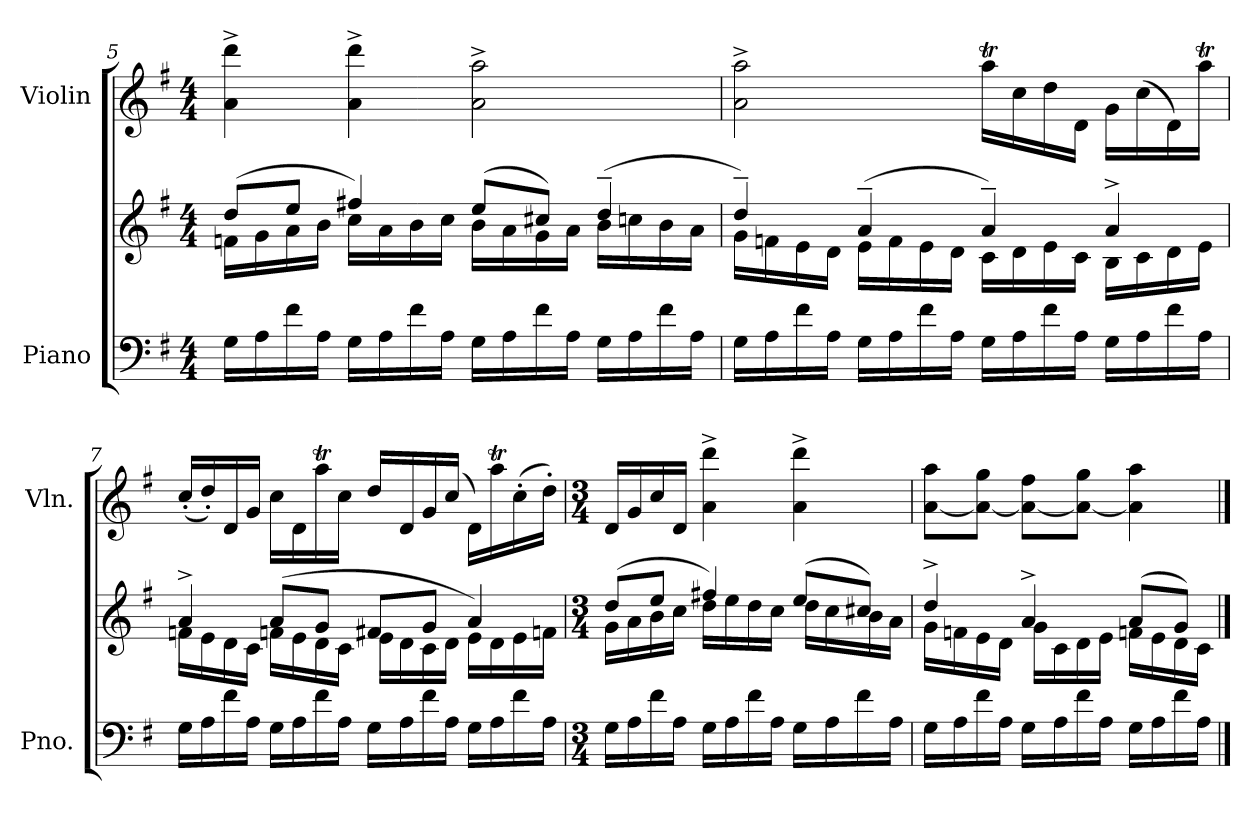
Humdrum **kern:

**kern	**kern	**kern
*part2	*part2	*part1
*staff3	*staff2	*staff1
*I"Piano	*	*I"Violin
*I'Pno.	*	*I'Vln.
*clefF4	*clefG2	*clefG2
*k[f#]	*k[f#]	*k[f#]
*G:	*G:	*G:
*M4/4	*M4/4	*M4/4
*MM78	*MM78	*MM78
=5	=5	=5
*	*^	*
16GLL	(8ddL	16fnLL	4a^ 4ddd^
16A	.	16g	.
16f#	8eeJ	16a	.
16AJJ	.	16bJJ	.
16GLL	4ff#X)	16ccLL	4a^ 4ddd^
16A	.	16a	.
16f#	.	16b	.
16AJJ	.	16ccJJ	.
16GLL	(8eeL	16bLL	2a^ 2aa^
16A	.	16a	.
16f#	8cc#XJ)	16g	.
16AJJ	.	16aJJ	.
16GLL	(4dd~	16bLL	.
16A	.	16ccn	.
16f#	.	16b	.
16AJJ	.	16aJJ	.
=6	=6	=6	=6
16GLL	4dd~)	16gLL	2a^ 2aa^
16A	.	16fn	.
16f#	.	16e	.
16AJJ	.	16dJJ	.
16GLL	(4a~	16eLL	.
16A	.	16f	.
16f#	.	16e	.
16AJJ	.	16dJJ	.
16GLL	4a~)	16cLL	16aaTLL
16A	.	16d	16cc
16f#	.	16e	16dd
16AJJ	.	16cJJ	16dJJ
16GLL	4a^	16BLL	16gLL
16A	.	16c	(16cc
16f#	.	16d	16d)
16AJJ	.	16eJJ	16aaTJJ
=7	=7	=7	=7
16GLL	4a^	16fnLL	(16cc'LL
16A	.	16e	16dd')
16f#	.	16d	16d
16AJJ	.	16cJJ	16gJJ
16GLL	(8aL	16fnLL	16ccLL
16A	.	16e	16d
16f#	8gJ	16d	16aaT
16AJJ	.	16cJJ	16ccJJ
16GLL	8f#XL	16eLL	16ddLL
16A	.	16d	16d
16f#	8gJ	16c	16g
16AJJ	.	16dJJ	(16ccJJ
16GLL	4a)	16eLL	16dLL)
16A	.	16d	16aaT
16f#	.	16e	(16cc'
16AJJ	.	16fnJJ	16dd'JJ)
=8	=8	=8	=8
*M3/4	*M3/4	*	*M3/4
16GLL	(8ddL	16gLL	16dLL
16A	.	16a	16g
16f#	8eeJ	16b	16cc
16AJJ	.	16ccJJ	16dJJ
16GLL	4ff#X)	16ddLL	4a^ 4ddd^
16A	.	16ee	.
16f#	.	16dd	.
16AJJ	.	16ccJJ	.
16GLL	(8eeL	16ddLL	4a^ 4ddd^
16A	.	16cc	.
16f#	8cc#XJ)	16b	.
16AJJ	.	16aJJ	.
=9	=9	=9	=9
16GLL	4dd^	16gLL	[8a 8aaL
16A	.	16fn	.
16f#	.	16e	8a_ 8ggJ
16AJJ	.	16dJJ	.
16GLL	4a^	16gLL	8a_ 8ff#L
16A	.	16c	.
16f#	.	16d	8a_ 8ggJ
16AJJ	.	16eJJ	.
16GLL	(8aL	16fnLL	4a] 4aa
16A	.	16e	.
16f#	8gJ)	16d	.
16AJJ	.	16cJJ	.
*	*v	*v	*
==	==	==
*-	*-	*-
